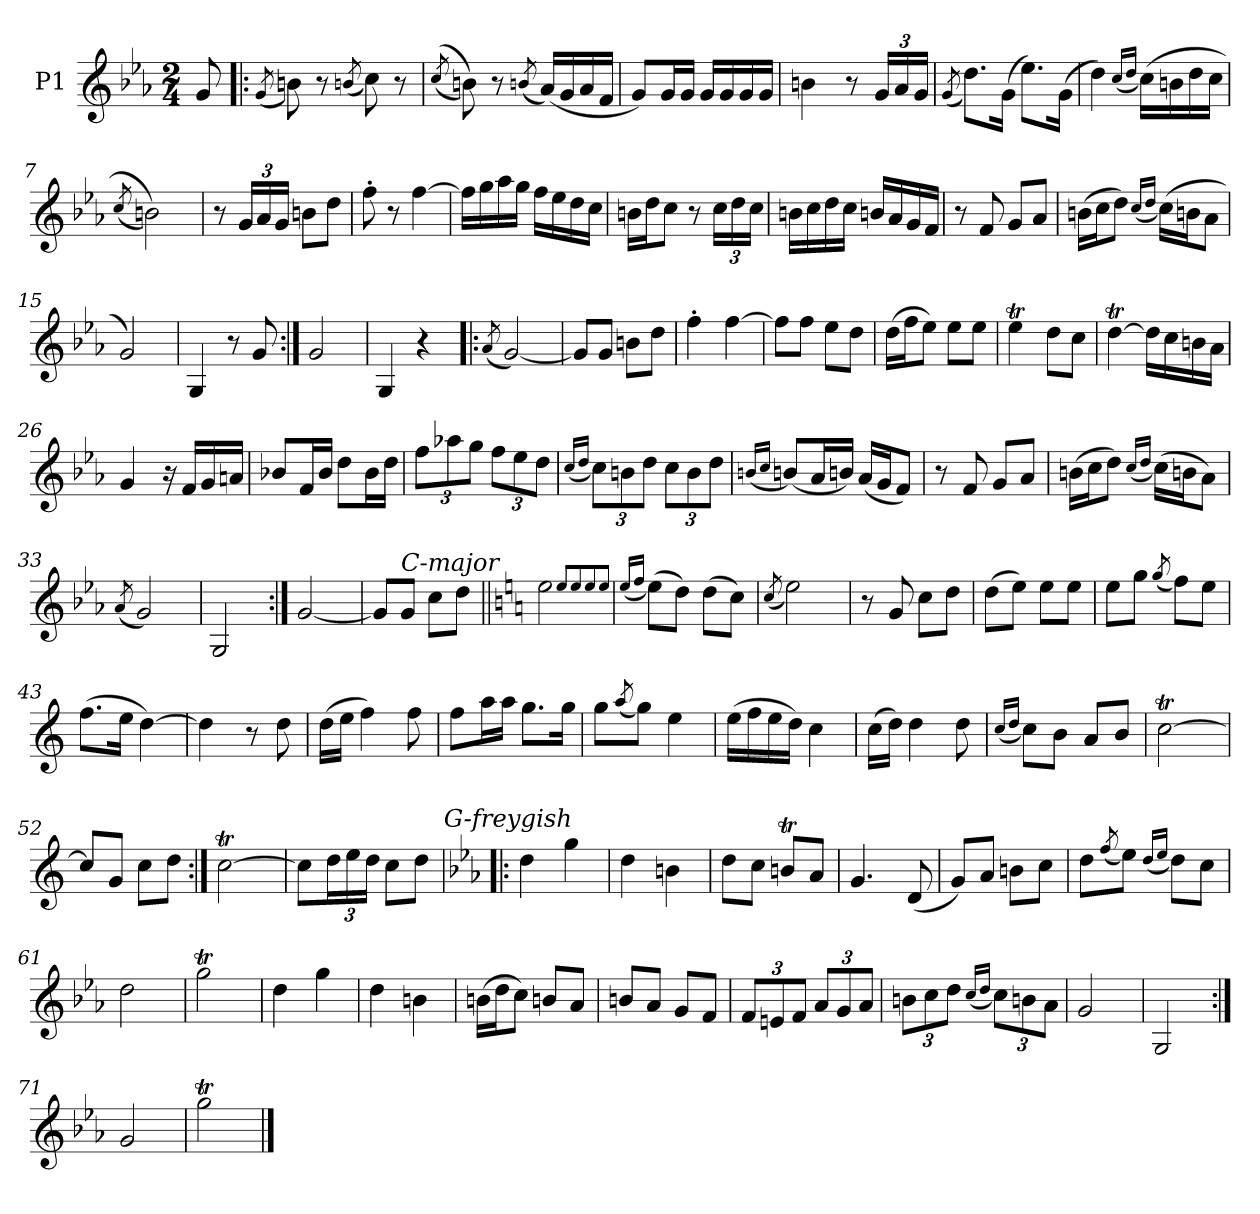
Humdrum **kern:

**kern
*part1
*staff1
*I"P1
*clefG2
*k[b-e-a-]
*M2/4
=
8g
=1!|:
(8qg/
8bn)
8r
(8qbn/
8cc)
8r
=2
(<(>8qcc/
8bn))
8r
(8qbn/
(16a-LL)
16g
16a-
16fJJ
=3
8gL)
16gL
16gJJ
16gLL
16g
16g
16gJJ
=4
4bn
8r
24gLL
24a-
24gJJ
=5
(8qg/
8.ddL)
(16gJk
8.ee-L)
(16gJk
=6
4dd)
(16qqcc/LL
16qqdd/JJ
(16ccLL)
16bn
16dd
16ccJJ
=7
(8qcc/
2bn))
=8
8r
24gLL
24a-
24gJJ
8bnL
8ddJ
=9
8ff'
8r
[4ff
=10
16ffLL]
16gg
16aa-
16ggJJ
16ffLL
16ee-
16dd
16ccJJ
=11
16bnLL
16ddJ
8ccJ
8r
24ccLL
24dd
24ccJJ
=12
16bnLL
16cc
16dd
16ccJJ
16bnLL
16a-
16g
16fJJ
=13
8r
8f
8gL
8a-J
=14
(16bnLL
16ccJ
8ddJ)
(16qqcc/LL
16qqdd/JJ
(16ccLL)
16bnJ
8a-J
=15
2g)
=16
4G
8r
8g
=17:|!
2g
=18
4G
4r
=19!|:
(8qa-/
[2g)
=20
8gL]
8gJ
8bnL
8ddJ
=21
4ff'
[4ff
=22
8ffL]
8ffJ
8ee-L
8ddJ
=23
(16ddLL
16ffJ
8ee-J)
8ee-L
8ee-J
=24
4ee-T
8ddL
8ccJ
=25
[4ddt
16ddLL]
16cc
16bn
16a-JJ
=26
4g
16r
16fLL
16g
16anJJ
=27
8b-XL
16fL
16b-JJ
8ddL
16b-L
16ddJJ
=28
12ffL
12aa-X
12ggJ
12ffL
12ee-
12ddJ
=29
(16qqcc/LL
16qqdd/JJ
12ccL)
12bn
12ddJ
12ccL
12b
12ddJ
=30
(16qqbn/LL
16qqcc/JJ
(8bnL)
16a-L
16bnJJ)
(16a-LL
16gJ
8fJ)
=31
8r
8f
8gL
8a-J
=32
(16bnLL
16ccJ
8ddJ)
(16qqcc/LL
16qqdd/JJ
(16ccLL)
16bnJ
8a-J)
=33
(8qa-/
2g)
=34
2G
=35:|!
[2g
=36
8gL]
!LO:TX:a:i:t=C-major
8gJ
8ccL
8ddJ
=37||
*k[]
2ee
8qqee/L
8qqee/
8qqee/
8qqee/J
=38
(16qqee/LL
16qqff/JJ
(8eeL)
8ddJ)
(8ddL
8ccJ)
=39
(8qcc/
2ee)
=40
8r
8g
8ccL
8ddJ
=41
(8ddL
8eeJ)
8eeL
8eeJ
=42
8eeL
8ggJ
(8qgg/
8ffL)
8eeJ
=43
(8.ffL
16eeJk
[4dd)
=44
4dd]
8r
8dd
=45
(16ddLL
16eeJJ
4ff)
8ff
=46
8ffL
16aaL
16aaJJ
8.ggL
16ggJk
=47
8ggL
(8qaa/
8ggJ)
4ee
=48
(16eeLL
16ff
16ee
16ddJJ)
4cc
=49
(16ccLL
16ddJJ)
4dd
8dd
=50
(16qqcc/LL
16qqdd/JJ
8ccL)
8bJ
8aL
8bJ
=51
[2ccT
=52
8ccL]
8gJ
8ccL
8ddJ
=53:|!
[2ccT
=54
8ccL]
24ddL
24ee
24ddJJ
8ccL
8ddJ
!LO:TX:a:i:t=G-freygish
=55!|:
*k[b-e-a-]
4dd
4gg
=56
4dd
4bn
=57
8ddL
8ccJ
8bntL
8a-J
=58
4.g
(8d
=59
8gL)
8a-J
8bnL
8ccJ
=60
8ddL
(8qff/
8ee-J)
(16qqdd/LL
16qqee-/JJ
8ddL)
8ccJ
=61
2dd
=62
2ggt
=63
4dd
4gg
=64
4dd
4bn
=65
(16bnLL
16ddJ
8ccJ)
8bnL
8a-J
=66
8bnL
8a-J
8gL
8fJ
=67
12fL
12en
12fJ
12a-L
12g
12a-J
=68
12bnL
12cc
12ddJ
(16qqcc/LL
16qqdd/JJ
12ccL)
12bn
12a-J
=69
2g
=70
2G
=71:|!
2g
=72
2ggt
==
*-
